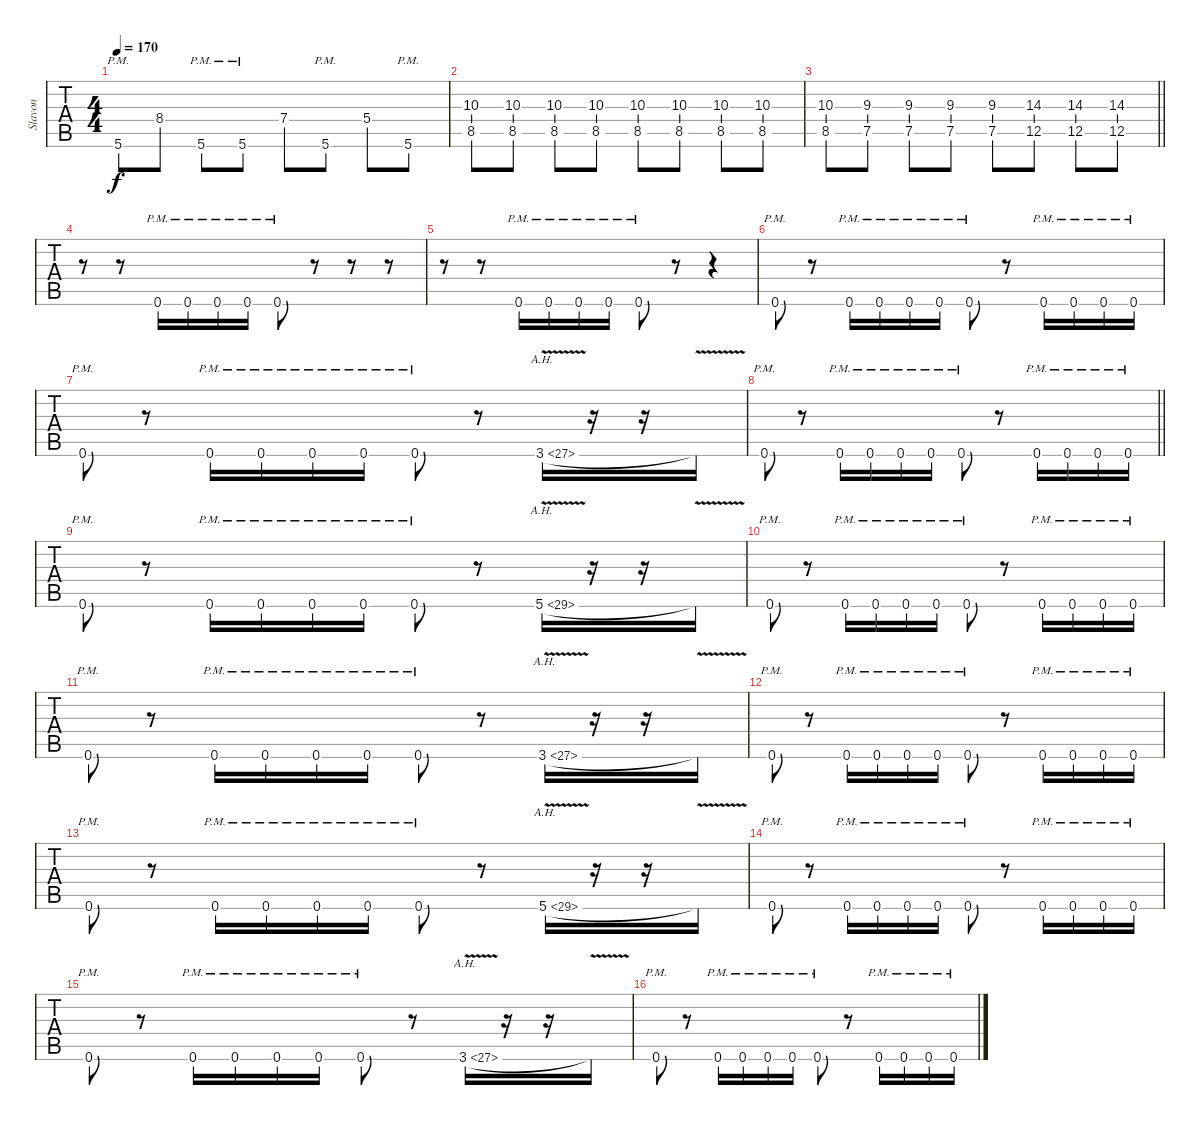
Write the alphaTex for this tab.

\track ("Slavon" "Slavon") {instrument distortionguitar}
\staff {tabs}
\tuning (E4 B3 G3 D3 A2 D2) {hide}
\ts (4 4)
\tempo 170
\clef g2
\ks c
5.6{pm}.8{dy f} 8.4.8 5.6{pm}.8 5.6{pm}.8 7.4.8 5.6{pm}.8 5.4.8 5.6{pm}.8 |
(10.3 8.5).8 (10.3 8.5).8 (10.3 8.5).8 (10.3 8.5).8 (10.3 8.5).8 (10.3 8.5).8 (10.3 8.5).8 (10.3 8.5).8 |
\barLineRight lightlight
(10.3 8.5).8 (9.3 7.5).8 (9.3 7.5).8 (9.3 7.5).8 (9.3 7.5).8 (14.3 12.5).8 (14.3 12.5).8 (14.3 12.5).8 |
r.8 r.8 0.6{pm}.16 0.6{pm}.16 0.6{pm}.16 0.6{pm}.16 0.6{pm}.8 r.8 r.8 r.8 |
r.8 r.8 0.6{pm}.16 0.6{pm}.16 0.6{pm}.16 0.6{pm}.16 0.6{pm}.8 r.8 r.4 |
0.6{pm}.8 r.8 0.6{pm}.16 0.6{pm}.16 0.6{pm}.16 0.6{pm}.16 0.6{pm}.8 r.8 0.6{pm}.16 0.6{pm}.16 0.6{pm}.16 0.6{pm}.16 |
0.6{pm}.8 r.8 0.6{pm}.16 0.6{pm}.16 0.6{pm}.16 0.6{pm}.16 0.6{pm}.8 r.8 3.6{ah 24 v}.16 r.16 r.16 3.6{t}.16 |
\barLineRight lightlight
0.6{pm}.8 r.8 0.6{pm}.16 0.6{pm}.16 0.6{pm}.16 0.6{pm}.16 0.6{pm}.8 r.8 0.6{pm}.16 0.6{pm}.16 0.6{pm}.16 0.6{pm}.16 |
0.6{pm}.8 r.8 0.6{pm}.16 0.6{pm}.16 0.6{pm}.16 0.6{pm}.16 0.6{pm}.8 r.8 5.6{ah 24 v}.16 r.16 r.16 5.6{t}.16 |
0.6{pm}.8 r.8 0.6{pm}.16 0.6{pm}.16 0.6{pm}.16 0.6{pm}.16 0.6{pm}.8 r.8 0.6{pm}.16 0.6{pm}.16 0.6{pm}.16 0.6{pm}.16 |
0.6{pm}.8 r.8 0.6{pm}.16 0.6{pm}.16 0.6{pm}.16 0.6{pm}.16 0.6{pm}.8 r.8 3.6{ah 24 v}.16 r.16 r.16 3.6{t}.16 |
0.6{pm}.8 r.8 0.6{pm}.16 0.6{pm}.16 0.6{pm}.16 0.6{pm}.16 0.6{pm}.8 r.8 0.6{pm}.16 0.6{pm}.16 0.6{pm}.16 0.6{pm}.16 |
0.6{pm}.8 r.8 0.6{pm}.16 0.6{pm}.16 0.6{pm}.16 0.6{pm}.16 0.6{pm}.8 r.8 5.6{ah 24 v}.16 r.16 r.16 5.6{t}.16 |
0.6{pm}.8 r.8 0.6{pm}.16 0.6{pm}.16 0.6{pm}.16 0.6{pm}.16 0.6{pm}.8 r.8 0.6{pm}.16 0.6{pm}.16 0.6{pm}.16 0.6{pm}.16 |
0.6{pm}.8 r.8 0.6{pm}.16 0.6{pm}.16 0.6{pm}.16 0.6{pm}.16 0.6{pm}.8 r.8 3.6{ah 24 v}.16 r.16 r.16 3.6{t}.16 |
0.6{pm}.8 r.8 0.6{pm}.16 0.6{pm}.16 0.6{pm}.16 0.6{pm}.16 0.6{pm}.8 r.8 0.6{pm}.16 0.6{pm}.16 0.6{pm}.16 0.6{pm}.16
